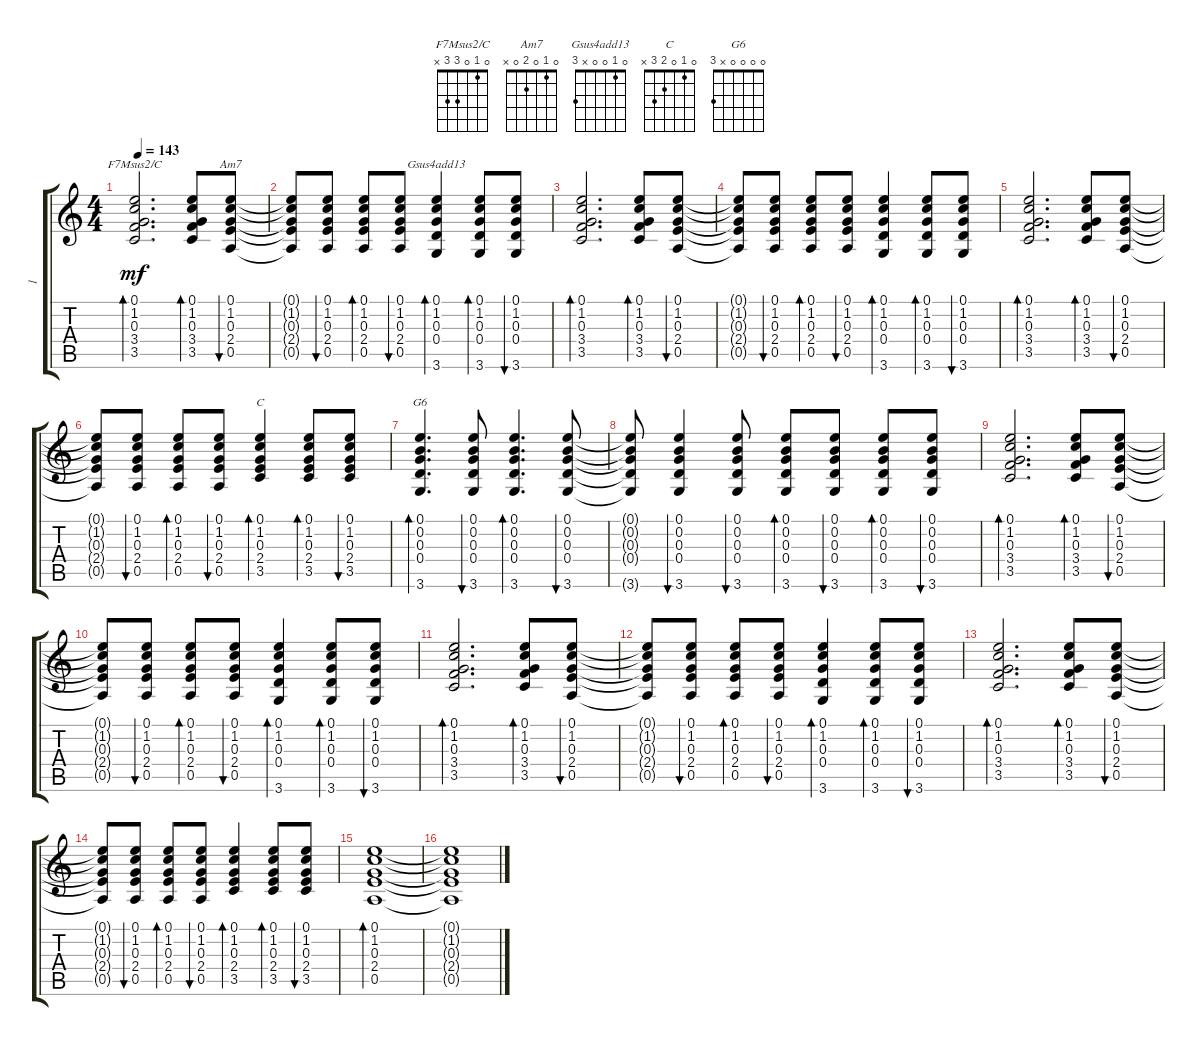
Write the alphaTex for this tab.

\track ("1" "1") {instrument acousticguitarsteel}
\staff {score tabs}
\tuning (E4 B3 G3 D3 A2 E2) {hide}
\chord ("F7Msus2/C" 0 1 0 3 3 x)
\chord ("Am7" 0 1 0 2 0 x)
\chord ("Gsus4add13" 0 1 0 0 x 3)
\chord ("C" 0 1 0 2 3 x)
\chord ("G6" 0 0 0 0 x 3)
\ts (4 4)
\tempo 143
\clef g2
\ks c
(0.1 1.2 0.3 3.4 3.5).2{d bd 30 ch "F7Msus2/C" dy mf} (0.1 1.2 0.3 3.4 3.5).8{bd 30} (0.1 1.2 0.3 2.4 0.5).8{bu 30 ch "Am7"} |
(0.1{t} 1.2{t} 0.3{t} 2.4{t} 0.5{t}).8 (0.1 1.2 0.3 2.4 0.5).8{bu 30} (0.1 1.2 0.3 2.4 0.5).8{bd 30} (0.1 1.2 0.3 2.4 0.5).8{bu 30} (0.1 1.2 0.3 0.4 3.6).4{bd 30 ch "Gsus4add13"} (0.1 1.2 0.3 0.4 3.6).8{bd 30} (0.1 1.2 0.3 0.4 3.6).8{bu 30} |
(0.1 1.2 0.3 3.4 3.5).2{d bd 30} (0.1 1.2 0.3 3.4 3.5).8{bd 30} (0.1 1.2 0.3 2.4 0.5).8{bu 30} |
(0.1{t} 1.2{t} 0.3{t} 2.4{t} 0.5{t}).8 (0.1 1.2 0.3 2.4 0.5).8{bu 30} (0.1 1.2 0.3 2.4 0.5).8{bd 30} (0.1 1.2 0.3 2.4 0.5).8{bu 30} (0.1 1.2 0.3 0.4 3.6).4{bd 30} (0.1 1.2 0.3 0.4 3.6).8{bd 30} (0.1 1.2 0.3 0.4 3.6).8{bu 30} |
(0.1 1.2 0.3 3.4 3.5).2{d bd 30} (0.1 1.2 0.3 3.4 3.5).8{bd 30} (0.1 1.2 0.3 2.4 0.5).8{bu 30} |
(0.1{t} 1.2{t} 0.3{t} 2.4{t} 0.5{t}).8 (0.1 1.2 0.3 2.4 0.5).8{bu 30} (0.1 1.2 0.3 2.4 0.5).8{bd 30} (0.1 1.2 0.3 2.4 0.5).8{bu 30} (0.1 1.2 0.3 2.4 3.5).4{bd 30 ch "C"} (0.1 1.2 0.3 2.4 3.5).8{bd 30} (0.1 1.2 0.3 2.4 3.5).8{bu 30} |
(0.1 0.2 0.3 0.4 3.6).4{d bd 30 ch "G6"} (0.1 0.2 0.3 0.4 3.6).8{bu 30} (0.1 0.2 0.3 0.4 3.6).4{d bd 30} (0.1 0.2 0.3 0.4 3.6).8{bu 30} |
(0.1{t} 0.2{t} 0.3{t} 0.4{t} 3.6{t}).8 (0.1 0.2 0.3 0.4 3.6).4{bu 30} (0.1 0.2 0.3 0.4 3.6).8{bu 30} (0.1 0.2 0.3 0.4 3.6).8{bd 30} (0.1 0.2 0.3 0.4 3.6).8{bu 30} (0.1 0.2 0.3 0.4 3.6).8{bd 30} (0.1 0.2 0.3 0.4 3.6).8{bu 30} |
(0.1 1.2 0.3 3.4 3.5).2{d bd 30} (0.1 1.2 0.3 3.4 3.5).8{bd 30} (0.1 1.2 0.3 2.4 0.5).8{bu 30} |
(0.1{t} 1.2{t} 0.3{t} 2.4{t} 0.5{t}).8 (0.1 1.2 0.3 2.4 0.5).8{bu 30} (0.1 1.2 0.3 2.4 0.5).8{bd 30} (0.1 1.2 0.3 2.4 0.5).8{bu 30} (0.1 1.2 0.3 0.4 3.6).4{bd 30} (0.1 1.2 0.3 0.4 3.6).8{bd 30} (0.1 1.2 0.3 0.4 3.6).8{bu 30} |
(0.1 1.2 0.3 3.4 3.5).2{d bd 30} (0.1 1.2 0.3 3.4 3.5).8{bd 30} (0.1 1.2 0.3 2.4 0.5).8{bu 30} |
(0.1{t} 1.2{t} 0.3{t} 2.4{t} 0.5{t}).8 (0.1 1.2 0.3 2.4 0.5).8{bu 30} (0.1 1.2 0.3 2.4 0.5).8{bd 30} (0.1 1.2 0.3 2.4 0.5).8{bu 30} (0.1 1.2 0.3 0.4 3.6).4{bd 30} (0.1 1.2 0.3 0.4 3.6).8{bd 30} (0.1 1.2 0.3 0.4 3.6).8{bu 30} |
(0.1 1.2 0.3 3.4 3.5).2{d bd 30} (0.1 1.2 0.3 3.4 3.5).8{bd 30} (0.1 1.2 0.3 2.4 0.5).8{bu 30} |
(0.1{t} 1.2{t} 0.3{t} 2.4{t} 0.5{t}).8 (0.1 1.2 0.3 2.4 0.5).8{bu 30} (0.1 1.2 0.3 2.4 0.5).8{bd 30} (0.1 1.2 0.3 2.4 0.5).8{bu 30} (0.1 1.2 0.3 2.4 3.5).4{bd 30} (0.1 1.2 0.3 2.4 3.5).8{bd 30} (0.1 1.2 0.3 2.4 3.5).8{bu 30} |
(0.1 1.2 0.3 2.4 0.5).1{bd 30} |
(0.1{t} 1.2{t} 0.3{t} 2.4{t} 0.5{t}).1
